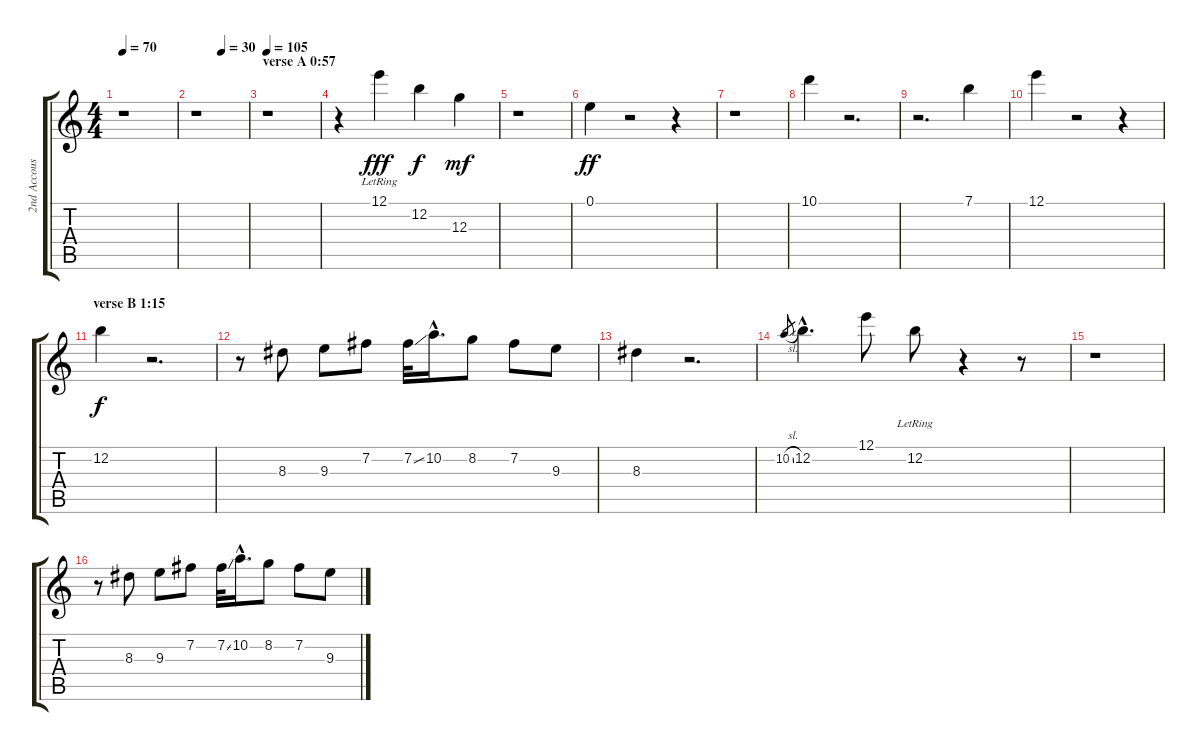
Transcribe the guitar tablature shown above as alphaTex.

\track ("2nd Accoustic Guitar" "2nd Accous") {instrument acousticguitarsteel}
\staff {score tabs}
\tuning (E4 B3 G3 D3 A2 E2) {hide}
\ts (4 4)
\tempo 70
\clef g2
\ks c
r.1{dy fff} |
\tempo (30 0.5)
r.1 |
\section ("" "verse A 0:57")
\tempo 105
r.1 |
r.4 12.1{lr}.4 12.2.4{dy f} 12.3.4{dy mf} |
r.1 |
0.1.4{dy ff} r.2 r.4 |
r.1 |
10.1.4 r.2{d} |
r.2{d} 7.1.4 |
12.1.4 r.2 r.4 |
\section ("" "verse B 1:15")
12.2.4{dy f} r.2{d} |
r.8 8.3.8 9.3.8 7.2.8 7.2{ss}.32 10.2{hac}.16{d} 8.2.8 7.2.8 9.3.8 |
8.3.4 r.2{d} |
10.2{sl}.8{gr} 12.2{hac}.4{d} 12.1.8 12.2{lr}.8 r.4 r.8 |
r.1 |
r.8 8.3.8 9.3.8 7.2.8 7.2{ss}.32 10.2{hac}.16{d} 8.2.8 7.2.8 9.3.8
